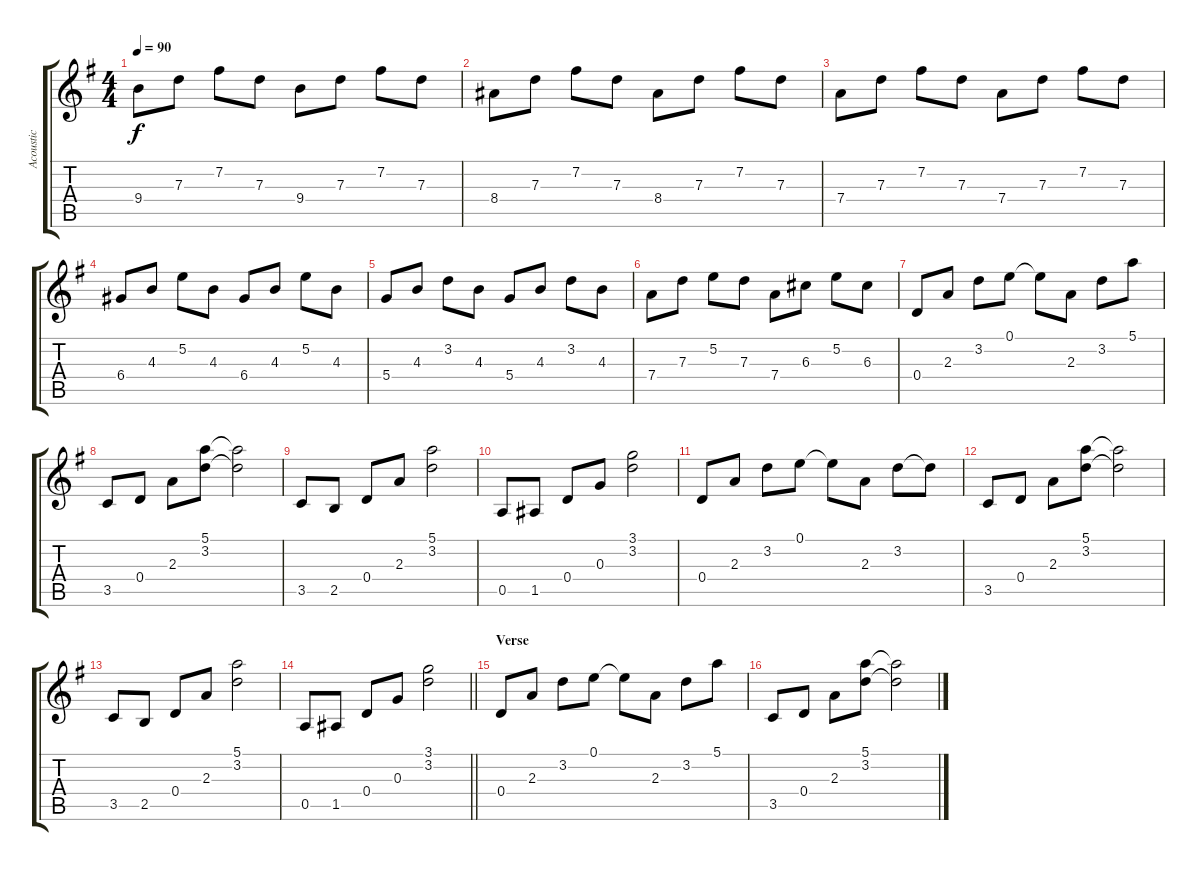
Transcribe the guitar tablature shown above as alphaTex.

\track ("Acoustic" "Acoustic") {instrument acousticguitarsteel}
\staff {score tabs}
\tuning (E4 B3 G3 D3 A2 E2) {hide}
\ts (4 4)
\tempo 90
\clef g2
\ks g
9.4.8{dy f instrument acousticguitarsteel} 7.3.8 7.2.8 7.3.8 9.4.8 7.3.8 7.2.8 7.3.8 |
8.4.8 7.3.8 7.2.8 7.3.8 8.4.8 7.3.8 7.2.8 7.3.8 |
7.4.8 7.3.8 7.2.8 7.3.8 7.4.8 7.3.8 7.2.8 7.3.8 |
6.4.8 4.3.8 5.2.8 4.3.8 6.4.8 4.3.8 5.2.8 4.3.8 |
5.4.8 4.3.8 3.2.8 4.3.8 5.4.8 4.3.8 3.2.8 4.3.8 |
7.4.8 7.3.8 5.2.8 7.3.8 7.4.8 6.3.8 5.2.8 6.3.8 |
0.4.8 2.3.8 3.2.8 0.1.8 0.1{t}.8 2.3.8 3.2.8 5.1.8 |
3.5.8 0.4.8 2.3.8 (5.1 3.2).8 (5.1{t} 3.2{t}).2 |
3.5.8 2.5.8 0.4.8 2.3.8 (5.1 3.2).2 |
0.5.8 1.5.8 0.4.8 0.3.8 (3.1 3.2).2 |
0.4.8 2.3.8 3.2.8 0.1.8 0.1{t}.8 2.3.8 3.2.8 3.2{t}.8 |
3.5.8 0.4.8 2.3.8 (5.1 3.2).8 (5.1{t} 3.2{t}).2 |
3.5.8 2.5.8 0.4.8 2.3.8 (5.1 3.2).2 |
\barLineRight lightlight
0.5.8 1.5.8 0.4.8 0.3.8 (3.1 3.2).2 |
\section ("" "Verse")
0.4.8 2.3.8 3.2.8 0.1.8 0.1{t}.8 2.3.8 3.2.8 5.1.8 |
3.5.8 0.4.8 2.3.8 (5.1 3.2).8 (5.1{t} 3.2{t}).2
